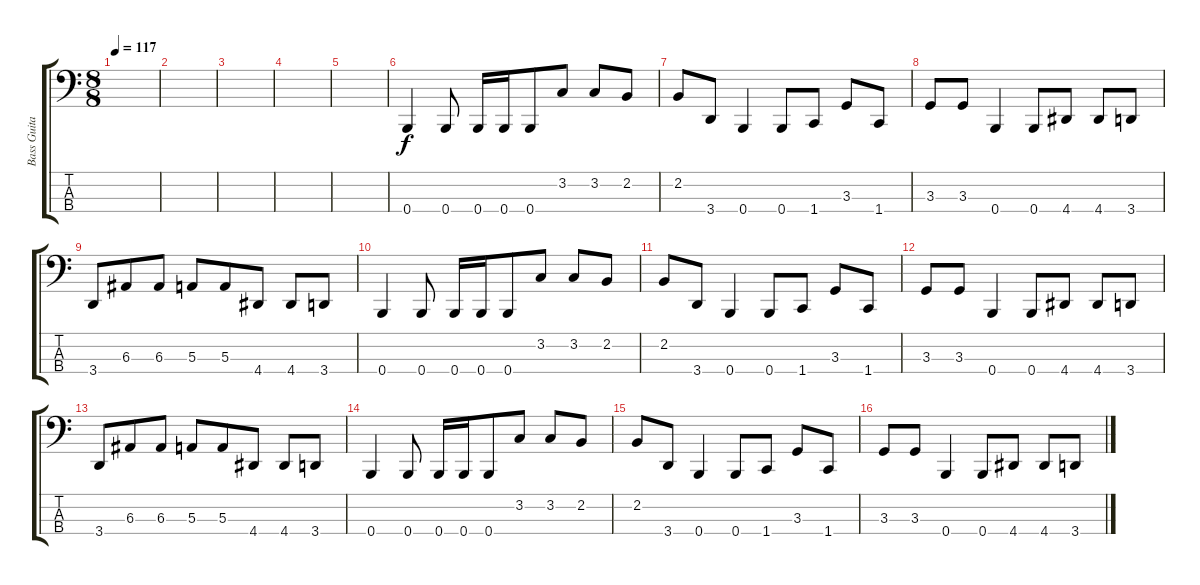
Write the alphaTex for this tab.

\track ("Bass Guitar" "Bass Guita") {instrument electricbassfinger}
\staff {score tabs}
\tuning (D2 A1 E1 B0) {hide}
\ts (8 8)
\tempo 117
\clef f4
\ks c
|
|
|
|
|
0.4.4 0.4.8 0.4.16 0.4.16 0.4.8 3.2.8 3.2.8 2.2.8 |
2.2.8 3.4.8 0.4.4 0.4.8 1.4.8 3.3.8 1.4.8 |
3.3.8 3.3.8 0.4.4 0.4.8 4.4.8 4.4.8 3.4.8 |
3.4.8 6.3.8 6.3.8 5.3.8 5.3.8 4.4.8 4.4.8 3.4.8 |
0.4.4 0.4.8 0.4.16 0.4.16 0.4.8 3.2.8 3.2.8 2.2.8 |
2.2.8 3.4.8 0.4.4 0.4.8 1.4.8 3.3.8 1.4.8 |
3.3.8 3.3.8 0.4.4 0.4.8 4.4.8 4.4.8 3.4.8 |
3.4.8 6.3.8 6.3.8 5.3.8 5.3.8 4.4.8 4.4.8 3.4.8 |
0.4.4 0.4.8 0.4.16 0.4.16 0.4.8 3.2.8 3.2.8 2.2.8 |
2.2.8 3.4.8 0.4.4 0.4.8 1.4.8 3.3.8 1.4.8 |
3.3.8 3.3.8 0.4.4 0.4.8 4.4.8 4.4.8 3.4.8
